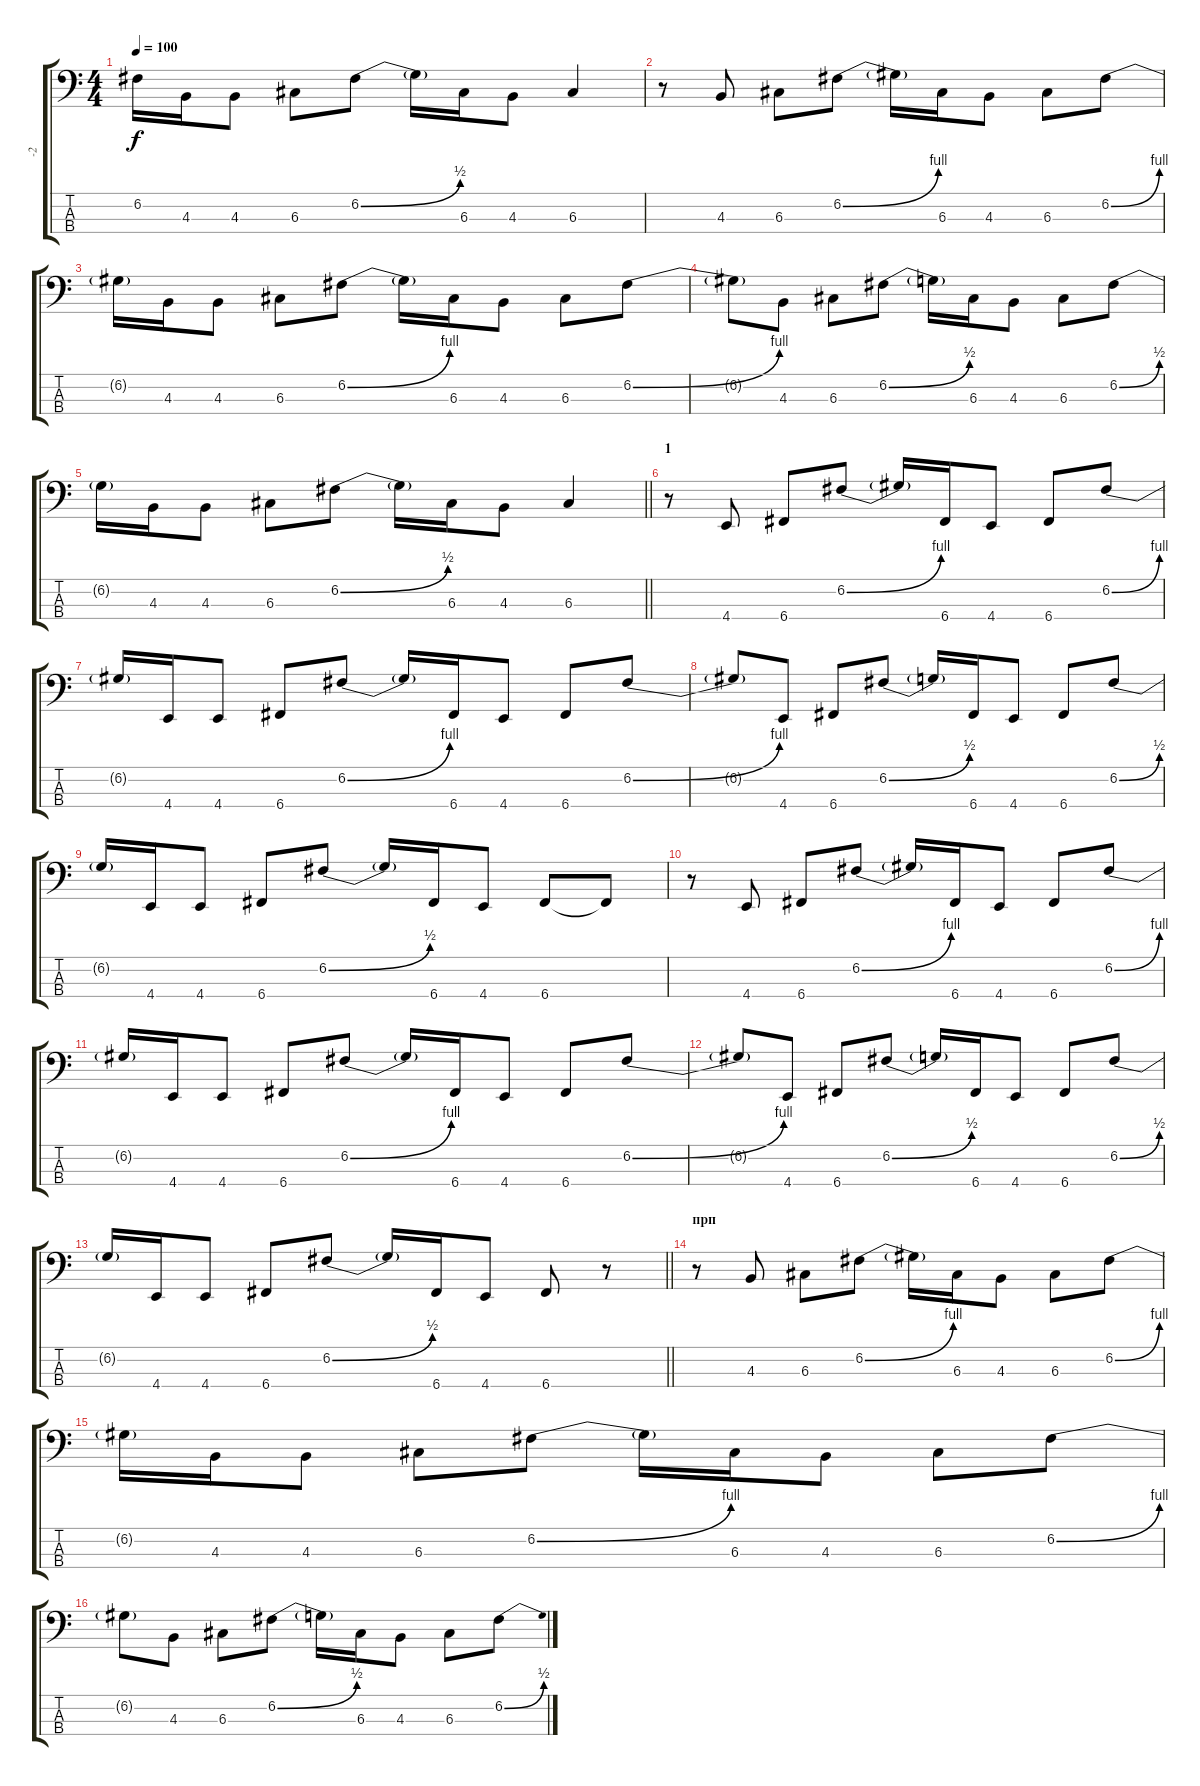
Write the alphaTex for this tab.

\track ("-2" "-2") {instrument electricbassfinger}
\staff {score tabs}
\tuning (F2 C2 G1 C1) {hide}
\ts (4 4)
\tempo 100
\clef f4
\ks c
6.2{t}.16{dy f} 4.3.16 4.3.8 6.3.8 6.2{be (bend 0 0 60 2)}.8 6.2{t}.16 6.3.16 4.3.8 6.3.4 |
r.8 4.3.8 6.3.8 6.2{be (bend 0 0 60 4)}.8 6.2{t}.16 6.3.16 4.3.8 6.3.8 6.2{be (bend 0 0 60 4)}.8 |
6.2{t}.16 4.3.16 4.3.8 6.3.8 6.2{be (bend 0 0 60 4)}.8 6.2{t}.16 6.3.16 4.3.8 6.3.8 6.2{be (bend 0 0 60 4)}.8 |
6.2{t}.8 4.3.8 6.3.8 6.2{be (bend 0 0 60 2)}.8 6.2{t}.16 6.3.16 4.3.8 6.3.8 6.2{be (bend 0 0 60 2)}.8 |
\barLineRight lightlight
6.2{t}.16 4.3.16 4.3.8 6.3.8 6.2{be (bend 0 0 60 2)}.8 6.2{t}.16 6.3.16 4.3.8 6.3.4 |
\section ("" "1")
r.8 4.4.8 6.4.8 6.2{be (bend 0 0 60 4)}.8 6.2{t}.16 6.4.16 4.4.8 6.4.8 6.2{be (bend 0 0 60 4)}.8 |
6.2{t}.16 4.4.16 4.4.8 6.4.8 6.2{be (bend 0 0 60 4)}.8 6.2{t}.16 6.4.16 4.4.8 6.4.8 6.2{be (bend 0 0 60 4)}.8 |
6.2{t}.8 4.4.8 6.4.8 6.2{be (bend 0 0 60 2)}.8 6.2{t}.16 6.4.16 4.4.8 6.4.8 6.2{be (bend 0 0 60 2)}.8 |
6.2{t}.16 4.4.16 4.4.8 6.4.8 6.2{be (bend 0 0 60 2)}.8 6.2{t}.16 6.4.16 4.4.8 6.4.8 6.4{t}.8 |
r.8 4.4.8 6.4.8 6.2{be (bend 0 0 60 4)}.8 6.2{t}.16 6.4.16 4.4.8 6.4.8 6.2{be (bend 0 0 60 4)}.8 |
6.2{t}.16 4.4.16 4.4.8 6.4.8 6.2{be (bend 0 0 60 4)}.8 6.2{t}.16 6.4.16 4.4.8 6.4.8 6.2{be (bend 0 0 60 4)}.8 |
6.2{t}.8 4.4.8 6.4.8 6.2{be (bend 0 0 60 2)}.8 6.2{t}.16 6.4.16 4.4.8 6.4.8 6.2{be (bend 0 0 60 2)}.8 |
\barLineRight lightlight
6.2{t}.16 4.4.16 4.4.8 6.4.8 6.2{be (bend 0 0 60 2)}.8 6.2{t}.16 6.4.16 4.4.8 6.4.8 r.8 |
\section ("" "прп")
r.8 4.3.8 6.3.8 6.2{be (bend 0 0 60 4)}.8 6.2{t}.16 6.3.16 4.3.8 6.3.8 6.2{be (bend 0 0 60 4)}.8 |
6.2{t}.16 4.3.16 4.3.8 6.3.8 6.2{be (bend 0 0 60 4)}.8 6.2{t}.16 6.3.16 4.3.8 6.3.8 6.2{be (bend 0 0 60 4)}.8 |
6.2{t}.8 4.3.8 6.3.8 6.2{be (bend 0 0 60 2)}.8 6.2{t}.16 6.3.16 4.3.8 6.3.8 6.2{be (bend 0 0 60 2)}.8
